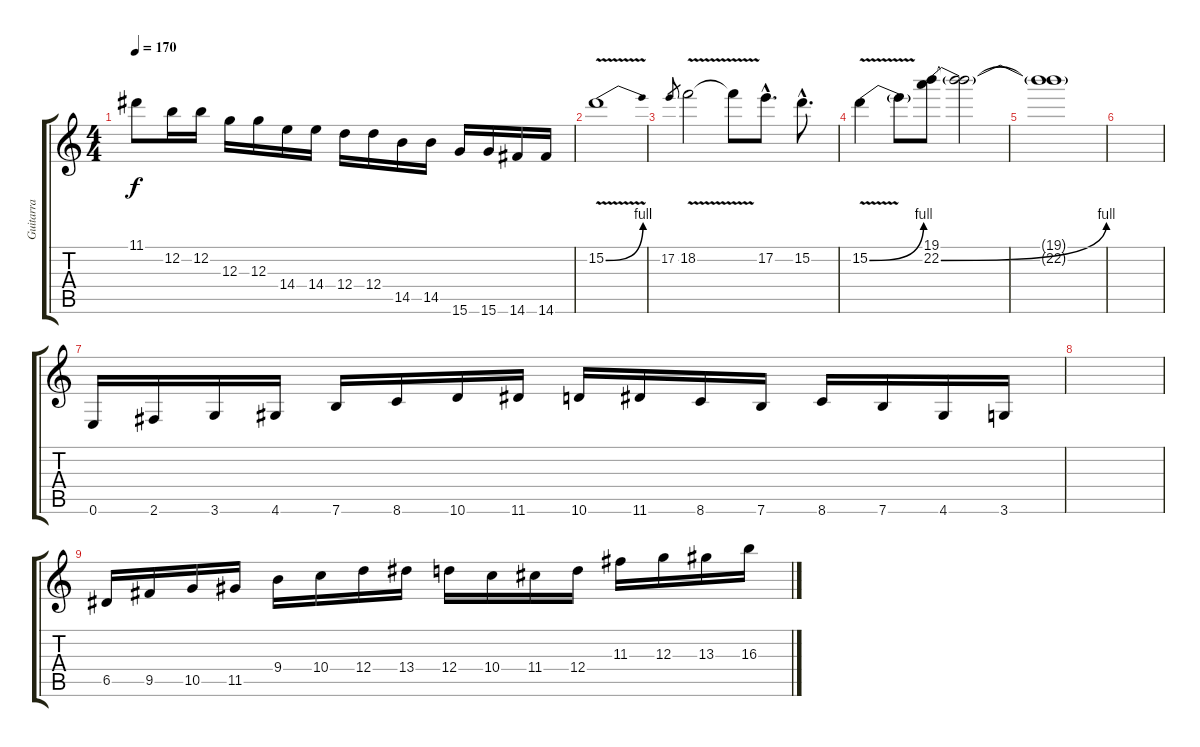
\track ("Guitarra" "Guitarra") {instrument distortionguitar}
\staff {score tabs}
\tuning (E4 B3 G3 D3 A2 E2) {hide}
\ts (4 4)
\tempo 170
\clef g2
\ks c
11.1{t}.8{dy f} 12.2.16 12.2.16 12.3.16 12.3.16 14.4.16 14.4.16 12.4.16 12.4.16 14.5.16 14.5.16 15.6.16 15.6.16 14.6.16 14.6.16 |
15.2{be (bend 0 0 60 4) v}.1 |
17.2.8{gr} 18.2{v}.2 18.2{t}.8 17.2{hac}.8{d} 15.2{hac}.8{d} |
15.2{be (bend 0 0 60 4) v}.4 15.2{t}.8 (19.1 22.2{be (bend 0 0 60 4)}).8 (19.1{t} 22.2{t}).2 |
(19.1{t} 22.2{t}).1 |
|
0.6.16 2.6.16 3.6.16 4.6.16 7.6.16 8.6.16 10.6.16 11.6.16 10.6.16 11.6.16 8.6.16 7.6.16 8.6.16 7.6.16 4.6.16 3.6.16 |
|
6.5.16 9.5.16 10.5.16 11.5.16 9.4.16 10.4.16 12.4.16 13.4.16 12.4.16 10.4.16 11.4.16 12.4.16 11.3.16 12.3.16 13.3.16 16.3.16
